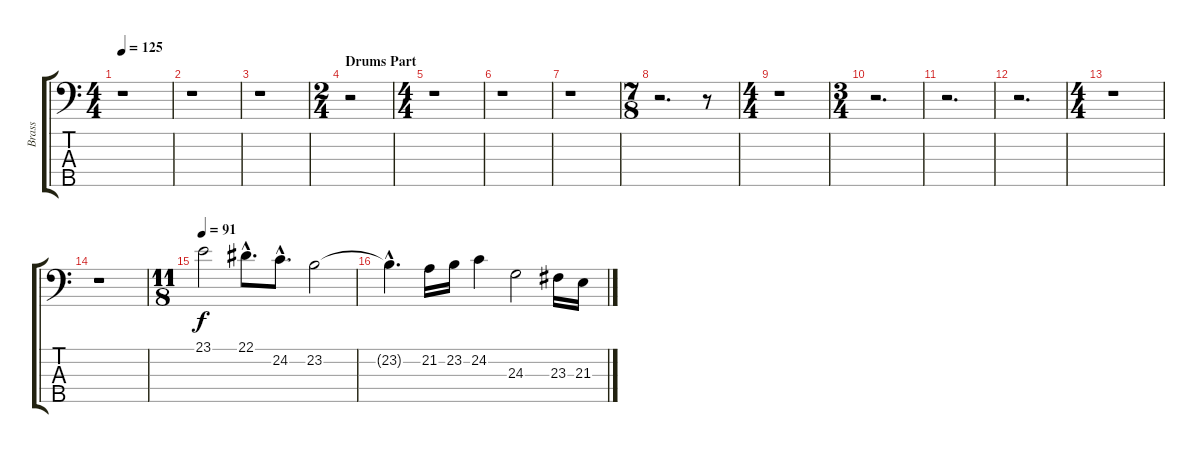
\track ("Brass" "Brass") {instrument synthbrass2}
\staff {score tabs}
\tuning (F2 C2 G1 D1 A0) {hide}
\ts (4 4)
\tempo 125
\clef f4
\ks c
r.1{dy f} |
r.1 |
r.1 |
\ts (2 4)
\section ("" "Drums Part")
r.2 |
\ts (4 4)
r.1 |
r.1 |
r.1 |
\ts (7 8)
r.2{d} r.8 |
\ts (4 4)
r.1 |
\ts (3 4)
r.2{d} |
r.2{d} |
r.2{d} |
\ts (4 4)
r.1 |
r.1 |
\ts (11 8)
\tempo 91
23.1.2 22.1{hac}.8{d} 24.2{hac}.8{d} 23.2.2 |
23.2{hac t}.4{d} 21.2.16 23.2.16 24.2.4 24.3.2 23.3.16 21.3.16
